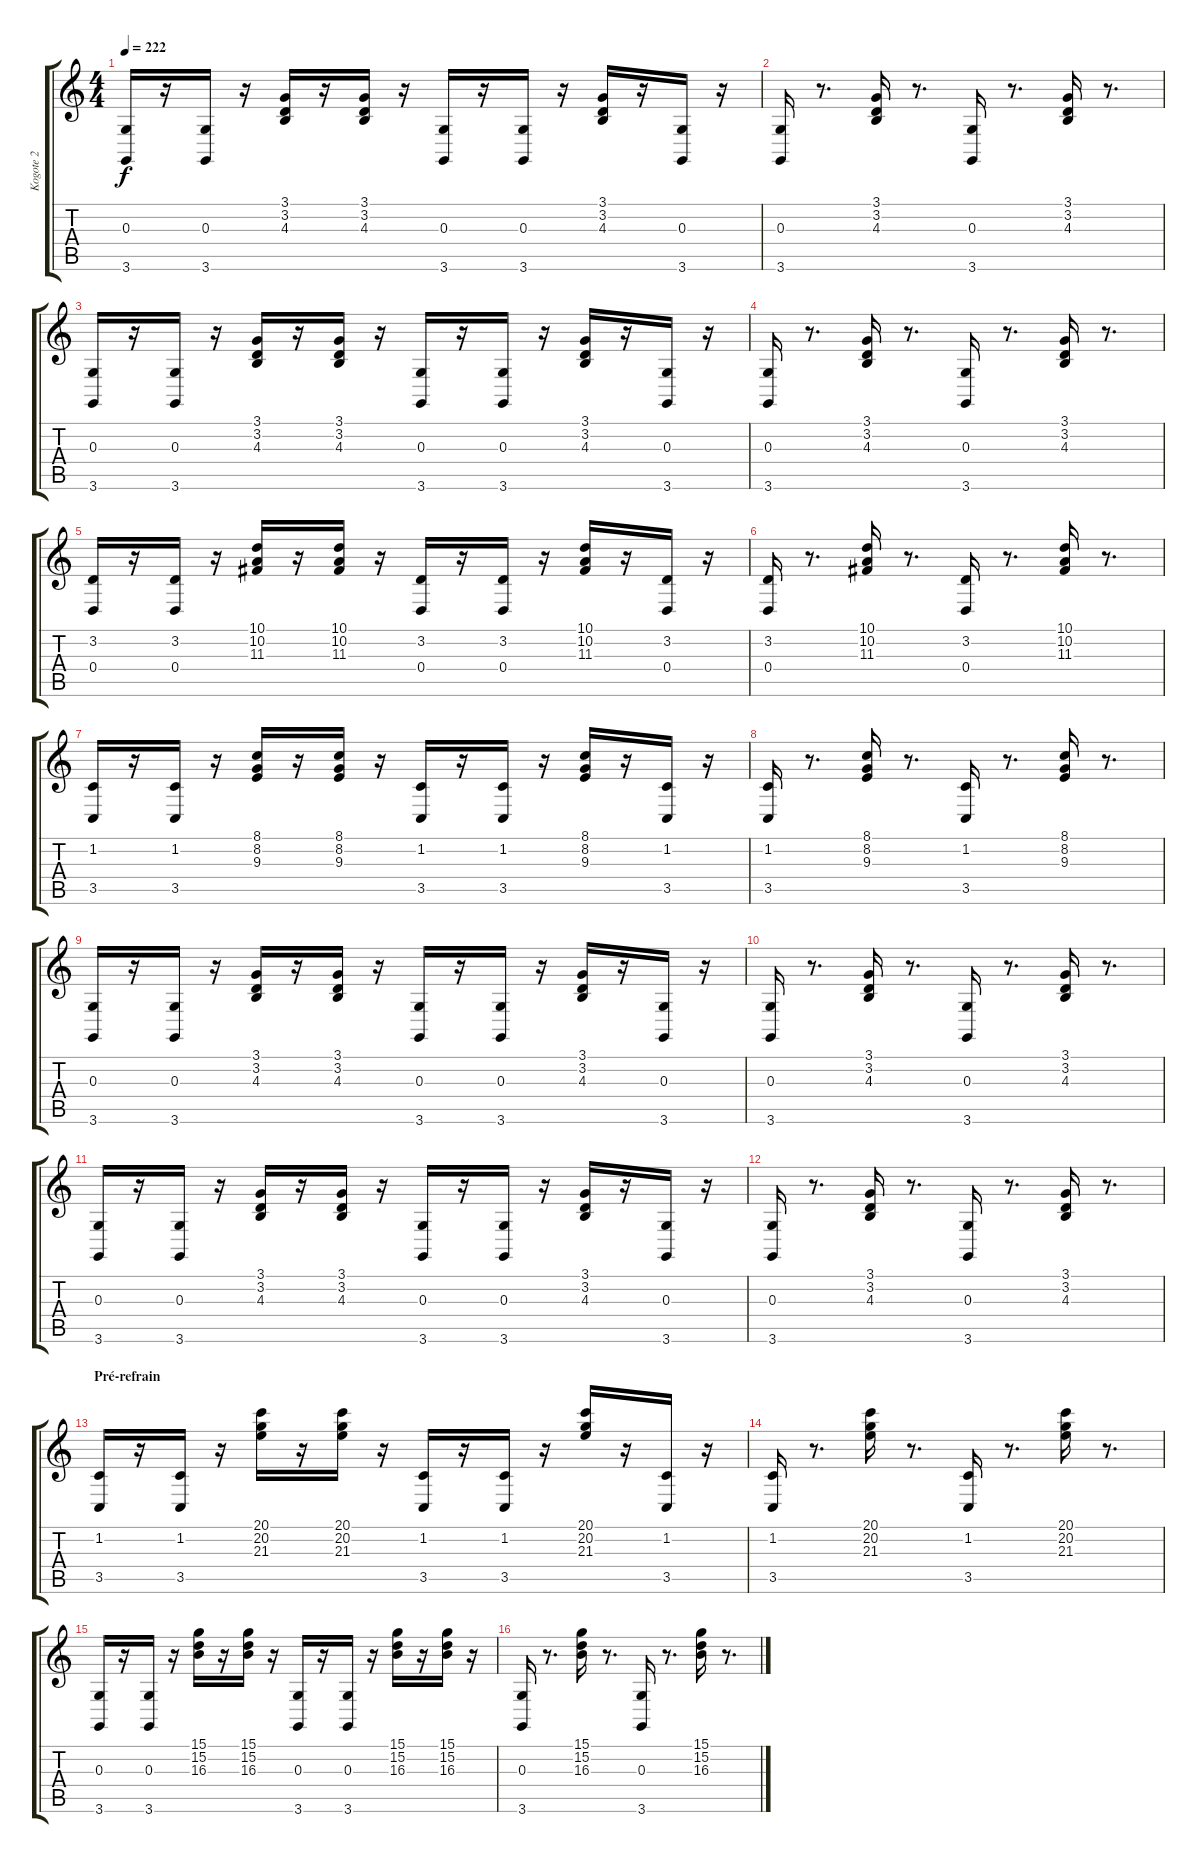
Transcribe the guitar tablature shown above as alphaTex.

\track ("Kogote 2" "Kogote 2") {instrument drawbarorgan}
\staff {score tabs}
\tuning (E4 B3 G3 D3 A2 E2) {hide}
\ts (4 4)
\tempo 222
\clef g2
\ks c
(0.3 3.6).16{dy f} r.16 (0.3 3.6).16 r.16 (3.1 3.2 4.3).16 r.16 (3.1 3.2 4.3).16 r.16 (0.3 3.6).16 r.16 (0.3 3.6).16 r.16 (3.1 3.2 4.3).16 r.16 (0.3 3.6).16 r.16 |
(0.3 3.6).16 r.8{d} (3.1 3.2 4.3).16 r.8{d} (0.3 3.6).16 r.8{d} (3.1 3.2 4.3).16 r.8{d} |
(0.3 3.6).16 r.16 (0.3 3.6).16 r.16 (3.1 3.2 4.3).16 r.16 (3.1 3.2 4.3).16 r.16 (0.3 3.6).16 r.16 (0.3 3.6).16 r.16 (3.1 3.2 4.3).16 r.16 (0.3 3.6).16 r.16 |
(0.3 3.6).16 r.8{d} (3.1 3.2 4.3).16 r.8{d} (0.3 3.6).16 r.8{d} (3.1 3.2 4.3).16 r.8{d} |
(3.2 0.4).16 r.16 (3.2 0.4).16 r.16 (10.1 10.2 11.3).16 r.16 (10.1 10.2 11.3).16 r.16 (3.2 0.4).16 r.16 (3.2 0.4).16 r.16 (10.1 10.2 11.3).16 r.16 (3.2 0.4).16 r.16 |
(3.2 0.4).16 r.8{d} (10.1 10.2 11.3).16 r.8{d} (3.2 0.4).16 r.8{d} (10.1 10.2 11.3).16 r.8{d} |
(1.2 3.5).16 r.16 (1.2 3.5).16 r.16 (8.1 8.2 9.3).16 r.16 (8.1 8.2 9.3).16 r.16 (1.2 3.5).16 r.16 (1.2 3.5).16 r.16 (8.1 8.2 9.3).16 r.16 (1.2 3.5).16 r.16 |
(1.2 3.5).16 r.8{d} (8.1 8.2 9.3).16 r.8{d} (1.2 3.5).16 r.8{d} (8.1 8.2 9.3).16 r.8{d} |
(0.3 3.6).16 r.16 (0.3 3.6).16 r.16 (3.1 3.2 4.3).16 r.16 (3.1 3.2 4.3).16 r.16 (0.3 3.6).16 r.16 (0.3 3.6).16 r.16 (3.1 3.2 4.3).16 r.16 (0.3 3.6).16 r.16 |
(0.3 3.6).16 r.8{d} (3.1 3.2 4.3).16 r.8{d} (0.3 3.6).16 r.8{d} (3.1 3.2 4.3).16 r.8{d} |
(0.3 3.6).16 r.16 (0.3 3.6).16 r.16 (3.1 3.2 4.3).16 r.16 (3.1 3.2 4.3).16 r.16 (0.3 3.6).16 r.16 (0.3 3.6).16 r.16 (3.1 3.2 4.3).16 r.16 (0.3 3.6).16 r.16 |
(0.3 3.6).16 r.8{d} (3.1 3.2 4.3).16 r.8{d} (0.3 3.6).16 r.8{d} (3.1 3.2 4.3).16 r.8{d} |
\section ("" "Pré-refrain")
(1.2 3.5).16 r.16 (1.2 3.5).16 r.16 (20.1 20.2 21.3).16 r.16 (20.1 20.2 21.3).16 r.16 (1.2 3.5).16 r.16 (1.2 3.5).16 r.16 (20.1 20.2 21.3).16 r.16 (1.2 3.5).16 r.16 |
(1.2 3.5).16 r.8{d} (20.1 20.2 21.3).16 r.8{d} (1.2 3.5).16 r.8{d} (20.1 20.2 21.3).16 r.8{d} |
(0.3 3.6).16 r.16 (0.3 3.6).16 r.16 (15.1 15.2 16.3).16 r.16 (15.1 15.2 16.3).16 r.16 (0.3 3.6).16 r.16 (0.3 3.6).16 r.16 (15.1 15.2 16.3).16 r.16 (15.1 15.2 16.3).16 r.16 |
(0.3 3.6).16 r.8{d} (15.1 15.2 16.3).16 r.8{d} (0.3 3.6).16 r.8{d} (15.1 15.2 16.3).16 r.8{d}
